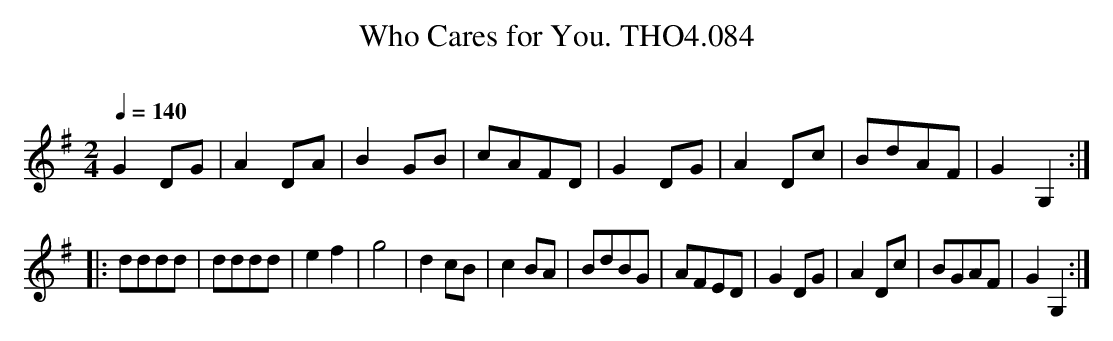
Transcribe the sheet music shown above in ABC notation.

X:1
T:Who Cares for You. THO4.084
O:
M:2/4
L:1/8
Q:1/4=140
K:G
G2 DG|A2 DA|B2 GB|cAFD|G2 DG|A2 Dc|BdAF|G2G,2:|
|:dddd|dddd|e2f2|g4|d2 cB|c2 BA|BdBG|AFED|G2 DG|A2 Dc|BGAF|G2G,2:|
